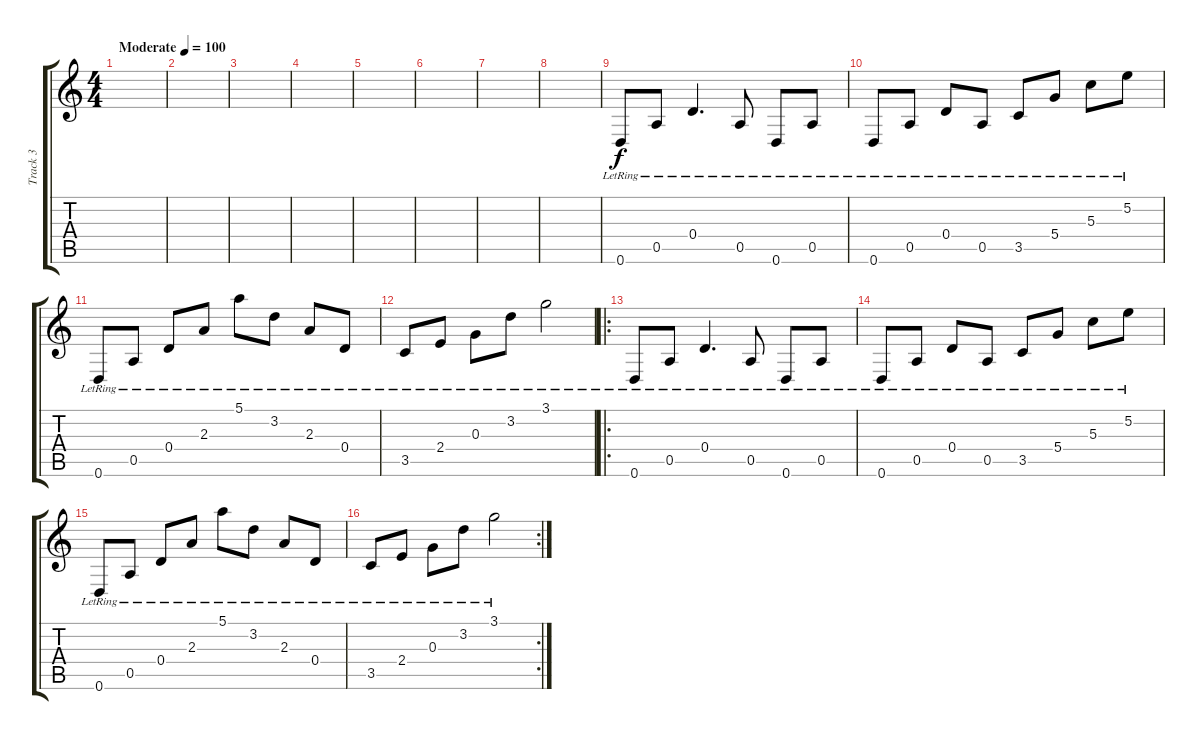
\track ("Track 3" "Track 3") {instrument acousticguitarsteel}
\staff {score tabs}
\tuning (E4 B3 G3 D3 A2 D2) {hide}
\ts (4 4)
\tempo (100 "Moderate")
\clef g2
\ks c
|
|
|
|
|
|
|
|
0.6{lr}.8 0.5{lr}.8 0.4{lr}.4{d} 0.5{lr}.8 0.6{lr}.8 0.5{lr}.8 |
0.6{lr}.8 0.5{lr}.8 0.4{lr}.8 0.5{lr}.8 3.5{lr}.8 5.4{lr}.8 5.3{lr}.8 5.2{lr}.8 |
0.6{lr}.8 0.5{lr}.8 0.4{lr}.8 2.3{lr}.8 5.1{lr}.8 3.2{lr}.8 2.3{lr}.8 0.4{lr}.8 |
3.5{lr}.8 2.4{lr}.8 0.3{lr}.8 3.2{lr}.8 3.1{lr}.2 |
\ro
0.6{lr}.8 0.5{lr}.8 0.4{lr}.4{d} 0.5{lr}.8 0.6{lr}.8 0.5{lr}.8 |
0.6{lr}.8 0.5{lr}.8 0.4{lr}.8 0.5{lr}.8 3.5{lr}.8 5.4{lr}.8 5.3{lr}.8 5.2{lr}.8 |
0.6{lr}.8 0.5{lr}.8 0.4{lr}.8 2.3{lr}.8 5.1{lr}.8 3.2{lr}.8 2.3{lr}.8 0.4{lr}.8 |
\rc 2
3.5{lr}.8 2.4{lr}.8 0.3{lr}.8 3.2{lr}.8 3.1{lr}.2
